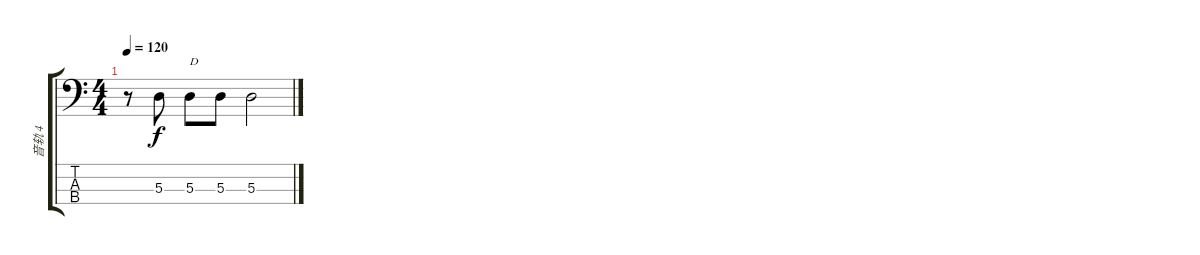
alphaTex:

\track ("音轨 4" "音轨 4") {instrument electricbassfinger}
\staff {score tabs}
\tuning (G2 D2 A1 E1) {hide}
\ts (4 4)
\tempo 120
\clef f4
\ks c
r.8{dy f} 5.3.8 5.3.8{txt "D"} 5.3.8 5.3.2
